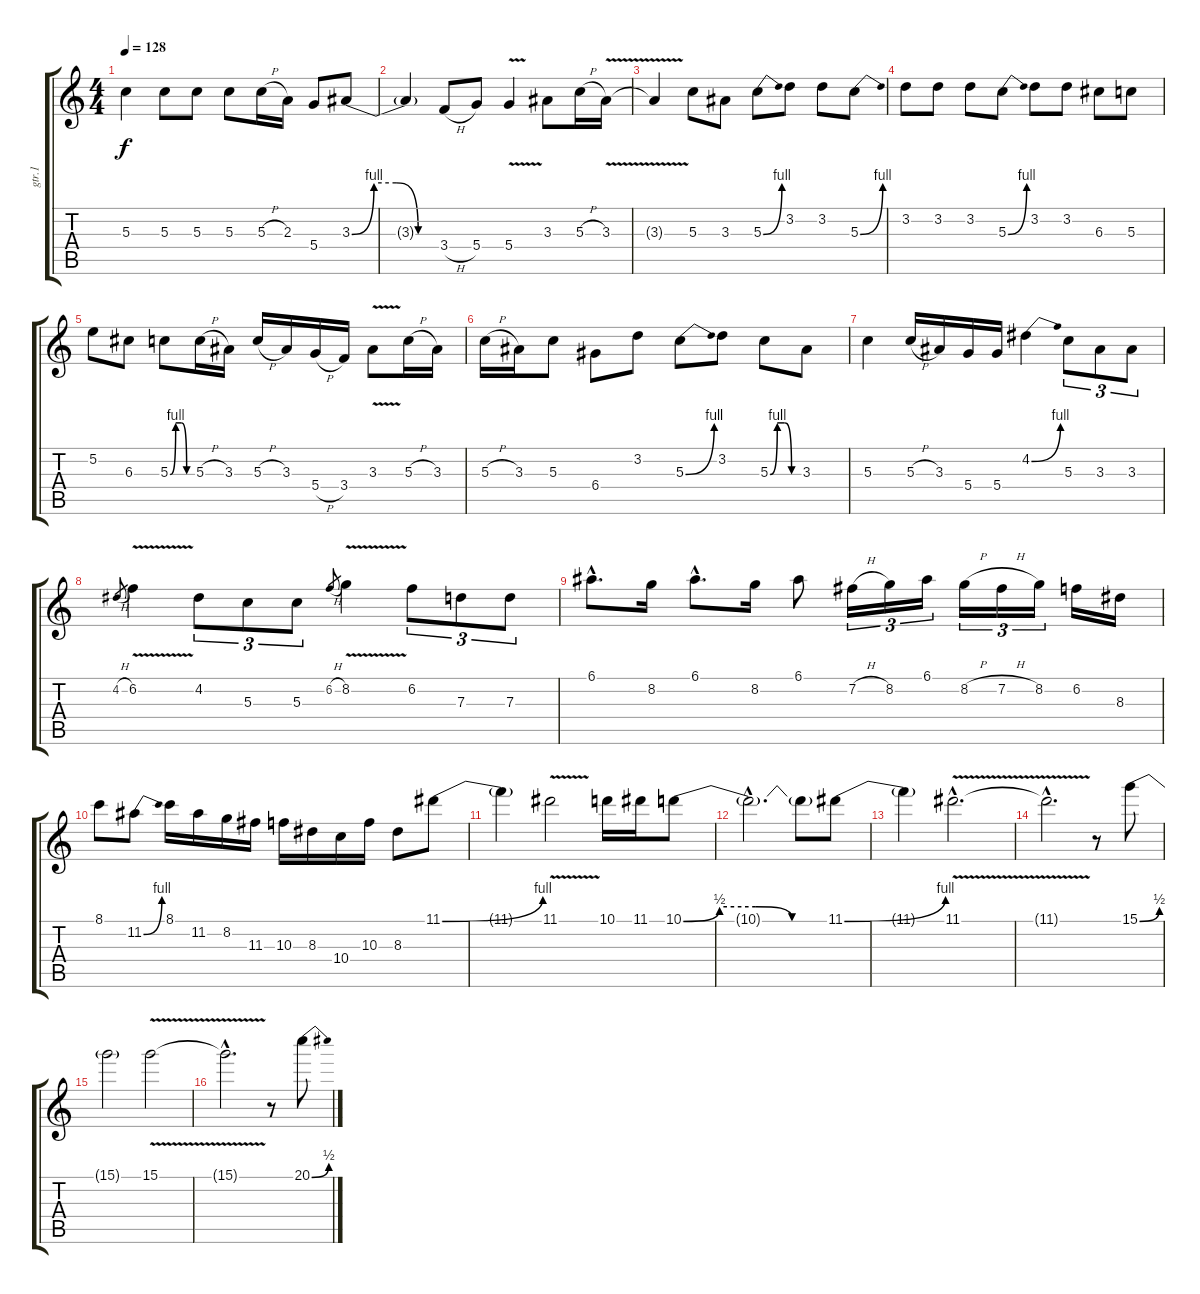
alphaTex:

\track ("gtr.1" "gtr.1") {instrument distortionguitar}
\staff {score tabs}
\tuning (E4 B3 G3 D3 A2 E2) {hide}
\ts (4 4)
\tempo 128
\clef g2
\ks c
5.3{t}.4{dy f} 5.3.8 5.3.8 5.3.8 5.3{h}.16 2.3.16 5.4.8 3.3{be (custom 0 0 15 4 30 4 45 0 60 0)}.8 |
3.3{t}.4 3.4{h}.8 5.4.8 5.4{v}.4 3.3.8 5.3{h}.16 3.3{v}.16 |
3.3{t}.4 5.3.8 3.3.8 5.3{be (bend 0 0 60 4)}.8 3.2.8 3.2.8 5.3{be (bend 0 0 60 4)}.8 |
3.2.8 3.2.8 3.2.8 5.3{be (bend 0 0 60 4)}.8 3.2.8 3.2.8 6.3.8 5.3.8 |
5.2.8 6.3.8 5.3{be (custom 0 0 15 4 30 4 45 0 60 0)}.8 5.3{h}.16 3.3.16 5.3{h}.16 3.3.16 5.4{h}.16 3.4.16 3.3{v}.8 5.3{h}.16 3.3.16 |
5.3{h}.16 3.3.16 5.3.8 6.4.8 3.2.8 5.3{be (bend 0 0 60 4)}.8 3.2.8 5.3{be (custom 0 0 15 4 30 4 45 0 60 0)}.8 3.3.8 |
5.3.4 5.3{h}.16 3.3.16 5.4.16 5.4.16 4.2{be (bend 0 0 60 4)}.4 5.3.8{tu (3 2)} 3.3.8{tu (3 2)} 3.3.8{tu (3 2)} |
4.2{h}.8{gr} 6.2{v}.4 4.2.8{tu (3 2)} 5.3.8{tu (3 2)} 5.3.8{tu (3 2)} 6.2{h}.8{gr} 8.2{v}.4 6.2.8{tu (3 2)} 7.3.8{tu (3 2)} 7.3.8{tu (3 2)} |
6.1{hac}.8{d} 8.2.16 6.1{hac}.8{d} 8.2.16 6.1.8 7.2{h}.16{tu (3 2)} 8.2.16{tu (3 2)} 6.1.16{tu (3 2)} 8.2{h}.16{tu (3 2)} 7.2{h}.16{tu (3 2)} 8.2.16{tu (3 2)} 6.2.16 8.3.16 |
8.1.8 11.2{be (bend 0 0 60 4)}.8 8.1.16 11.2.16 8.2.16 11.3.16 10.3.16 8.3.16 10.4.16 10.3.16 8.3.8 11.1{be (bend 0 0 60 4)}.8 |
11.1{t}.4 11.1{v}.2 10.1.16 11.1.16 10.1{be (custom 0 0 15 2 30 2 45 0 60 0)}.8 |
10.1{hac t}.2{d} 10.1{t}.8 11.1{be (bend 0 0 60 4)}.8 |
11.1{t}.4 11.1{v hac}.2{d} |
11.1{hac t}.2{d} r.8 15.1{be (bend 0 0 60 2)}.8 |
15.1{t}.2 15.1{v}.2 |
15.1{hac t}.2{d} r.8 20.1{be (bend 0 0 60 2)}.8
